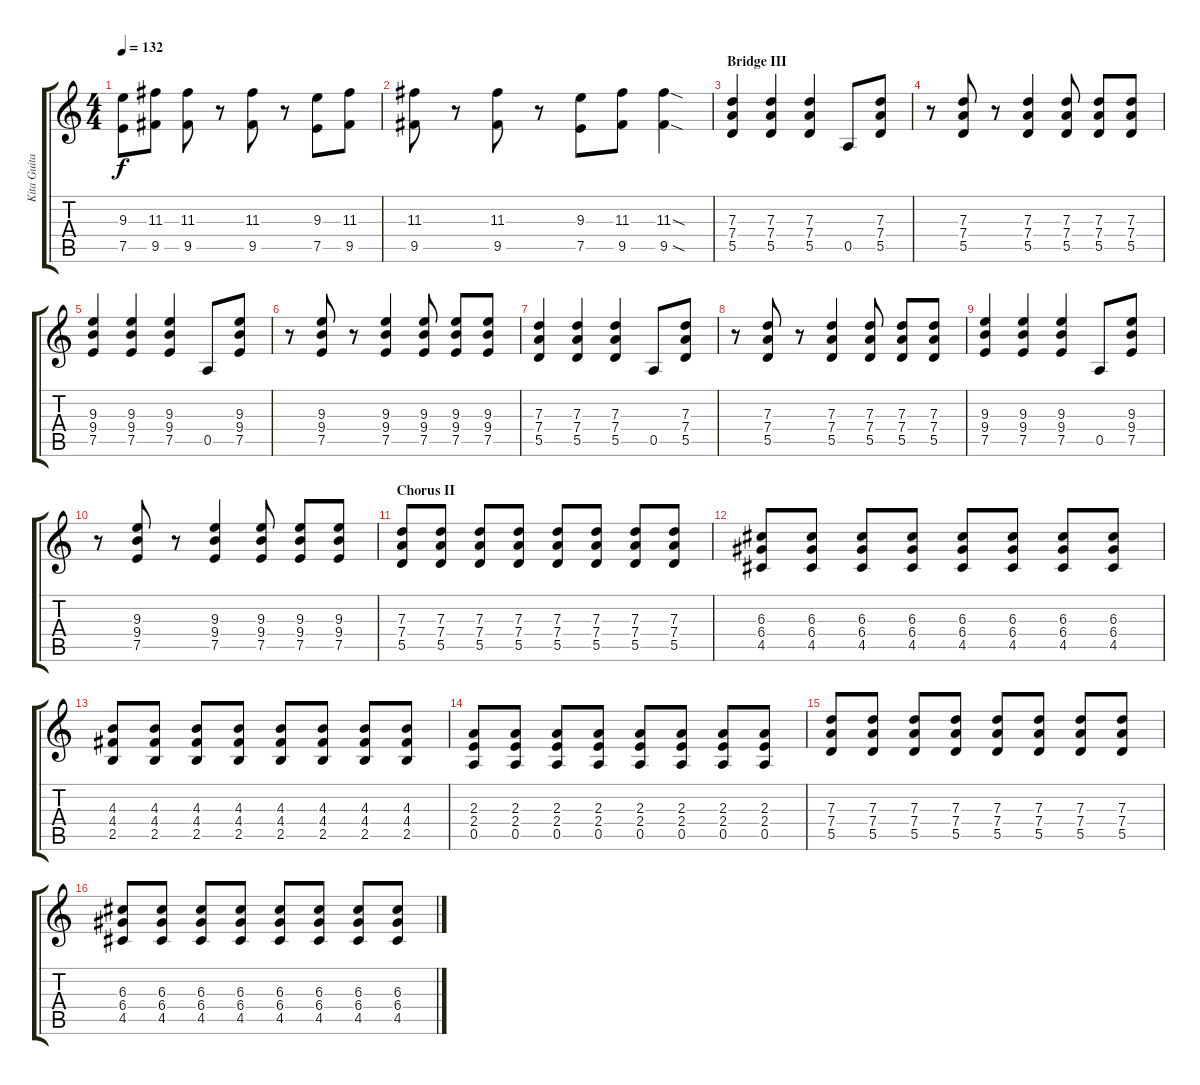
\track ("Kita Guitar" "Kita Guita") {instrument distortionguitar}
\staff {score tabs}
\tuning (E4 B3 G3 D3 A2 E2) {hide}
\ts (4 4)
\tempo 132
\clef g2
\ks c
(9.3 7.5).8{dy f} (11.3 9.5).8 (11.3 9.5).8 r.8 (11.3 9.5).8 r.8 (9.3 7.5).8 (11.3 9.5).8 |
(11.3 9.5).8 r.8 (11.3 9.5).8 r.8 (9.3 7.5).8 (11.3 9.5).8 (11.3{sod} 9.5{sod}).4 |
\section ("" "Bridge III")
(7.3 7.4 5.5).4 (7.3 7.4 5.5).4 (7.3 7.4 5.5).4 0.5.8 (7.3 7.4 5.5).8 |
r.8 (7.3 7.4 5.5).8 r.8 (7.3 7.4 5.5).4 (7.3 7.4 5.5).8 (7.3 7.4 5.5).8 (7.3 7.4 5.5).8 |
(9.3 9.4 7.5).4 (9.3 9.4 7.5).4 (9.3 9.4 7.5).4 0.5.8 (9.3 9.4 7.5).8 |
r.8 (9.3 9.4 7.5).8 r.8 (9.3 9.4 7.5).4 (9.3 9.4 7.5).8 (9.3 9.4 7.5).8 (9.3 9.4 7.5).8 |
(7.3 7.4 5.5).4 (7.3 7.4 5.5).4 (7.3 7.4 5.5).4 0.5.8 (7.3 7.4 5.5).8 |
r.8 (7.3 7.4 5.5).8 r.8 (7.3 7.4 5.5).4 (7.3 7.4 5.5).8 (7.3 7.4 5.5).8 (7.3 7.4 5.5).8 |
(9.3 9.4 7.5).4 (9.3 9.4 7.5).4 (9.3 9.4 7.5).4 0.5.8 (9.3 9.4 7.5).8 |
r.8 (9.3 9.4 7.5).8 r.8 (9.3 9.4 7.5).4 (9.3 9.4 7.5).8 (9.3 9.4 7.5).8 (9.3 9.4 7.5).8 |
\section ("" "Chorus II")
(7.3 7.4 5.5).8 (7.3 7.4 5.5).8 (7.3 7.4 5.5).8 (7.3 7.4 5.5).8 (7.3 7.4 5.5).8 (7.3 7.4 5.5).8 (7.3 7.4 5.5).8 (7.3 7.4 5.5).8 |
(6.3 6.4 4.5).8 (6.3 6.4 4.5).8 (6.3 6.4 4.5).8 (6.3 6.4 4.5).8 (6.3 6.4 4.5).8 (6.3 6.4 4.5).8 (6.3 6.4 4.5).8 (6.3 6.4 4.5).8 |
(4.3 4.4 2.5).8 (4.3 4.4 2.5).8 (4.3 4.4 2.5).8 (4.3 4.4 2.5).8 (4.3 4.4 2.5).8 (4.3 4.4 2.5).8 (4.3 4.4 2.5).8 (4.3 4.4 2.5).8 |
(2.3 2.4 0.5).8 (2.3 2.4 0.5).8 (2.3 2.4 0.5).8 (2.3 2.4 0.5).8 (2.3 2.4 0.5).8 (2.3 2.4 0.5).8 (2.3 2.4 0.5).8 (2.3 2.4 0.5).8 |
(7.3 7.4 5.5).8 (7.3 7.4 5.5).8 (7.3 7.4 5.5).8 (7.3 7.4 5.5).8 (7.3 7.4 5.5).8 (7.3 7.4 5.5).8 (7.3 7.4 5.5).8 (7.3 7.4 5.5).8 |
(6.3 6.4 4.5).8 (6.3 6.4 4.5).8 (6.3 6.4 4.5).8 (6.3 6.4 4.5).8 (6.3 6.4 4.5).8 (6.3 6.4 4.5).8 (6.3 6.4 4.5).8 (6.3 6.4 4.5).8
